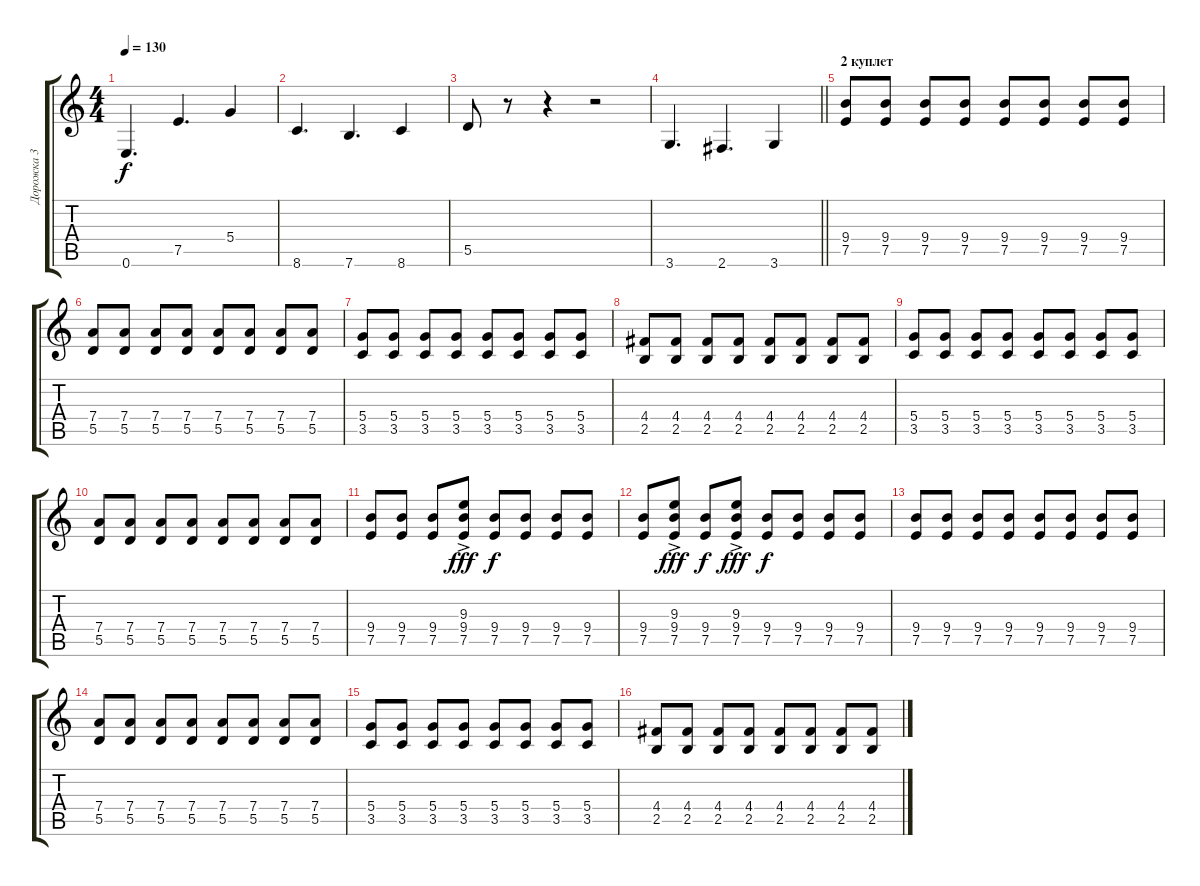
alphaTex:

\track ("Дорожка 3" "Дорожка 3") {instrument overdrivenguitar}
\staff {score tabs}
\tuning (E4 B3 G3 D3 A2 E2) {hide}
\ts (4 4)
\tempo 130
\clef g2
\ks c
0.6.4{d dy f} 7.5.4{d} 5.4.4 |
8.6.4{d} 7.6.4{d} 8.6.4 |
5.5.8 r.8 r.4 r.2 |
\barLineRight lightlight
3.6.4{d} 2.6.4{d} 3.6.4 |
\section ("" "2 куплет")
(9.4 7.5).8{volume 10 instrument overdrivenguitar} (9.4 7.5).8 (9.4 7.5).8 (9.4 7.5).8 (9.4 7.5).8 (9.4 7.5).8 (9.4 7.5).8 (9.4 7.5).8 |
(7.4 5.5).8 (7.4 5.5).8 (7.4 5.5).8 (7.4 5.5).8 (7.4 5.5).8 (7.4 5.5).8 (7.4 5.5).8 (7.4 5.5).8 |
(5.4 3.5).8 (5.4 3.5).8 (5.4 3.5).8 (5.4 3.5).8 (5.4 3.5).8 (5.4 3.5).8 (5.4 3.5).8 (5.4 3.5).8 |
(4.4 2.5).8 (4.4 2.5).8 (4.4 2.5).8 (4.4 2.5).8 (4.4 2.5).8 (4.4 2.5).8 (4.4 2.5).8 (4.4 2.5).8 |
(5.4 3.5).8 (5.4 3.5).8 (5.4 3.5).8 (5.4 3.5).8 (5.4 3.5).8 (5.4 3.5).8 (5.4 3.5).8 (5.4 3.5).8 |
(7.4 5.5).8 (7.4 5.5).8 (7.4 5.5).8 (7.4 5.5).8 (7.4 5.5).8 (7.4 5.5).8 (7.4 5.5).8 (7.4 5.5).8 |
(9.4 7.5).8 (9.4 7.5).8 (9.4 7.5).8 (9.3{ac} 9.4 7.5).8{dy fff} (9.4 7.5).8{dy f} (9.4 7.5).8 (9.4 7.5).8 (9.4 7.5).8 |
(9.4 7.5).8 (9.3{ac} 9.4 7.5).8{dy fff} (9.4 7.5).8{dy f} (9.3{ac} 9.4 7.5).8{dy fff} (9.4 7.5).8{dy f} (9.4 7.5).8 (9.4 7.5).8 (9.4 7.5).8 |
(9.4 7.5).8 (9.4 7.5).8 (9.4 7.5).8 (9.4 7.5).8 (9.4 7.5).8 (9.4 7.5).8 (9.4 7.5).8 (9.4 7.5).8 |
(7.4 5.5).8 (7.4 5.5).8 (7.4 5.5).8 (7.4 5.5).8 (7.4 5.5).8 (7.4 5.5).8 (7.4 5.5).8 (7.4 5.5).8 |
(5.4 3.5).8 (5.4 3.5).8 (5.4 3.5).8 (5.4 3.5).8 (5.4 3.5).8 (5.4 3.5).8 (5.4 3.5).8 (5.4 3.5).8 |
(4.4 2.5).8 (4.4 2.5).8 (4.4 2.5).8 (4.4 2.5).8 (4.4 2.5).8 (4.4 2.5).8 (4.4 2.5).8 (4.4 2.5).8
